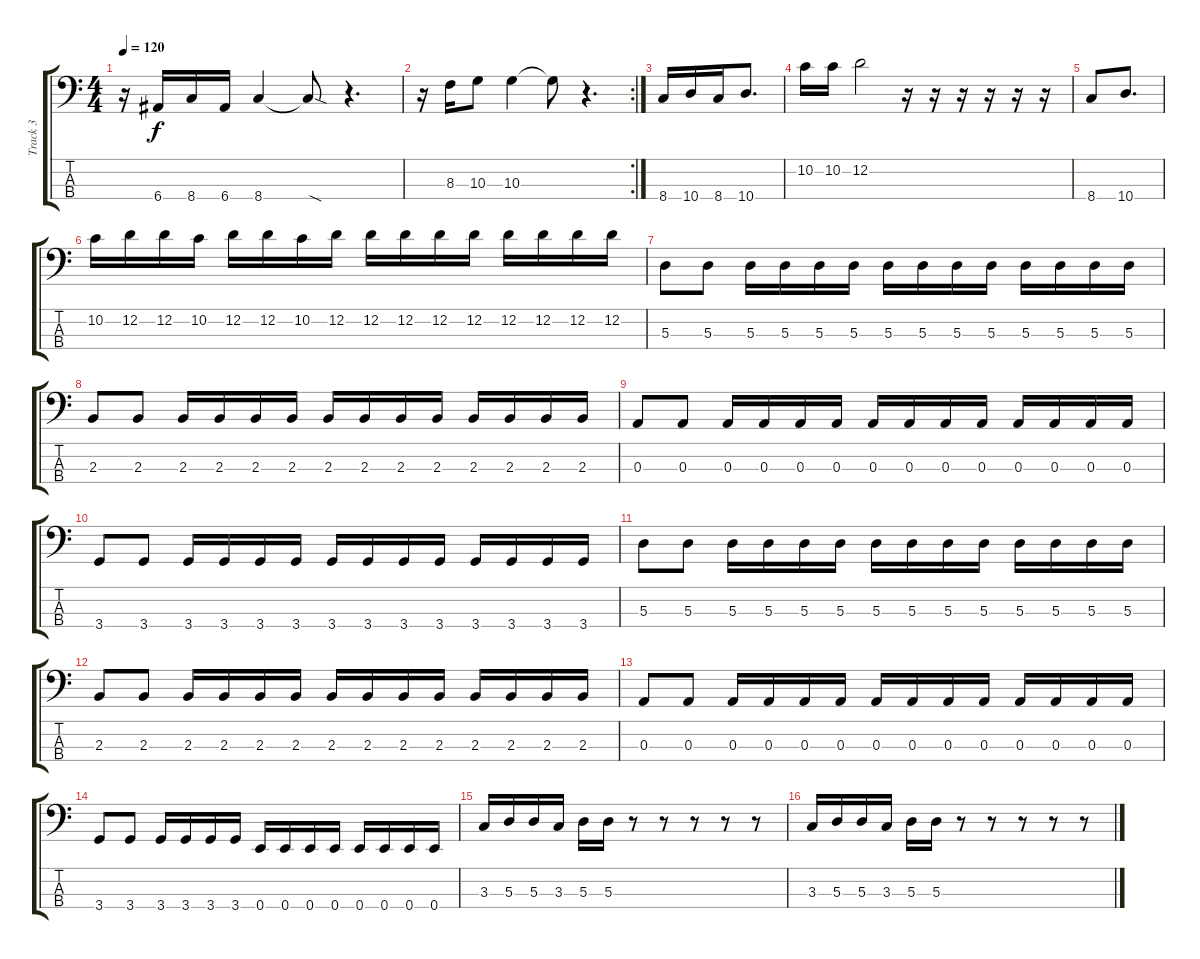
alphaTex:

\track ("Track 3" "Track 3") {instrument electricbassfinger}
\staff {score tabs}
\tuning (G2 D2 A1 E1) {hide}
\ts (4 4)
\tempo 120
\clef f4
\ks c
r.16{dy f} 6.4.16 8.4.16 6.4.16 8.4.4 8.4{sod t}.8 r.4{d} |
\rc 2
r.16 8.3.16 10.3.8 10.3.4 10.3{t}.8 r.4{d} |
8.4.16 10.4.16 8.4.16 10.4.8{d} |
10.2.16 10.2.16 12.2.2 r.16 r.16 r.16 r.16 r.16 r.16 |
8.4.8 10.4.8{d} |
10.2.16 12.2.16 12.2.16 10.2.16 12.2.16 12.2.16 10.2.16 12.2.16 12.2.16 12.2.16 12.2.16 12.2.16 12.2.16 12.2.16 12.2.16 12.2.16 |
5.3.8 5.3.8 5.3.16 5.3.16 5.3.16 5.3.16 5.3.16 5.3.16 5.3.16 5.3.16 5.3.16 5.3.16 5.3.16 5.3.16 |
2.3.8 2.3.8 2.3.16 2.3.16 2.3.16 2.3.16 2.3.16 2.3.16 2.3.16 2.3.16 2.3.16 2.3.16 2.3.16 2.3.16 |
0.3.8 0.3.8 0.3.16 0.3.16 0.3.16 0.3.16 0.3.16 0.3.16 0.3.16 0.3.16 0.3.16 0.3.16 0.3.16 0.3.16 |
3.4.8 3.4.8 3.4.16 3.4.16 3.4.16 3.4.16 3.4.16 3.4.16 3.4.16 3.4.16 3.4.16 3.4.16 3.4.16 3.4.16 |
5.3.8 5.3.8 5.3.16 5.3.16 5.3.16 5.3.16 5.3.16 5.3.16 5.3.16 5.3.16 5.3.16 5.3.16 5.3.16 5.3.16 |
2.3.8 2.3.8 2.3.16 2.3.16 2.3.16 2.3.16 2.3.16 2.3.16 2.3.16 2.3.16 2.3.16 2.3.16 2.3.16 2.3.16 |
0.3.8 0.3.8 0.3.16 0.3.16 0.3.16 0.3.16 0.3.16 0.3.16 0.3.16 0.3.16 0.3.16 0.3.16 0.3.16 0.3.16 |
3.4.8 3.4.8 3.4.16 3.4.16 3.4.16 3.4.16 0.4.16 0.4.16 0.4.16 0.4.16 0.4.16 0.4.16 0.4.16 0.4.16 |
3.3.16 5.3.16 5.3.16 3.3.16 5.3.16 5.3.16 r.8 r.8 r.8 r.8 r.8 |
3.3.16 5.3.16 5.3.16 3.3.16 5.3.16 5.3.16 r.8 r.8 r.8 r.8 r.8
